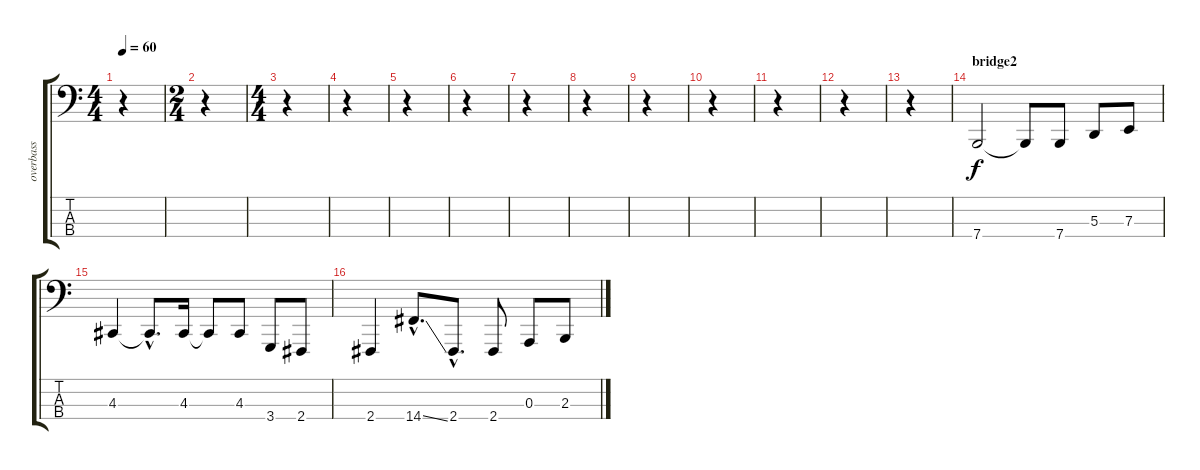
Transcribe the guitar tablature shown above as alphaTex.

\track ("overbass" "overbass") {instrument lead2sawtooth}
\staff {score tabs}
\tuning (G2 D2 A1 E1) {hide}
\ts (4 4)
\tempo 60
\clef f4
\ks c
r.4{dy f} |
\ts (2 4)
r.4 |
\ts (4 4)
r.4 |
r.4 |
r.4 |
r.4 |
r.4 |
r.4 |
r.4 |
r.4 |
r.4 |
r.4 |
r.4 |
\section ("" "bridge2")
7.4.2 7.4{t}.8 7.4.8 5.3.8 7.3.8 |
4.3.4 4.3{hac t}.8{d} 4.3.16 4.3{t}.8 4.3.8 3.4.8 2.4.8 |
2.4.4 14.4{ss hac}.8{d} 2.4{hac}.8{d} 2.4.8 0.3.8 2.3.8
